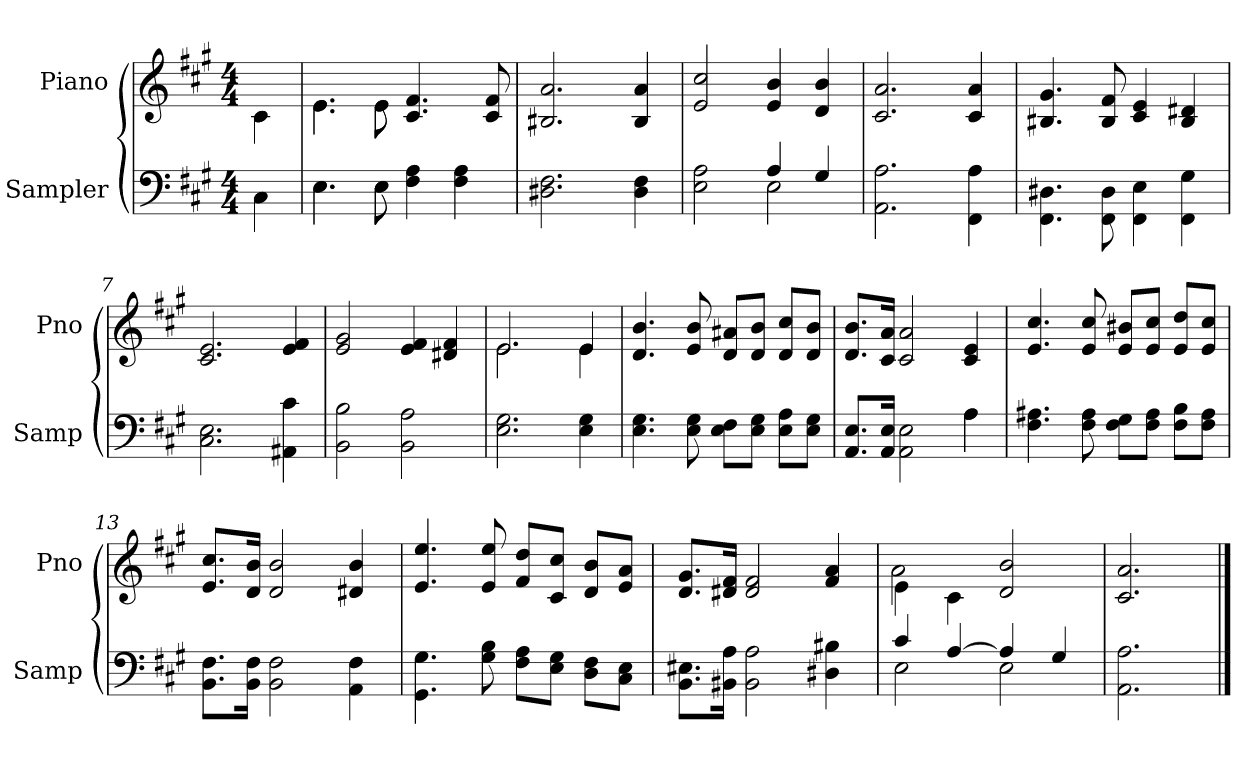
**kern	**kern
*part2	*part1
*staff2	*staff1
*I"Sampler	*I"Piano
*I'Samp	*I'Pno
*clefF4	*clefG2
*k[f#c#g#]	*k[f#c#g#]
*A:	*A:
*M4/4	*M4/4
=1	=1
*^	*^
4C#\	4C#	4c#\	4c#
=2	=2	=2	=2
4.E\	4.E	4.e\	4.e
8E\	8E	8e\	8e
4F#\ 4A\	2ryy	4.c# 4.f#	2ryy
4F#\ 4A\	.	.	.
.	.	8c# 8f#	.
*v	*v	*	*
*	*v	*v
=3	=3
2.D#X\ 2.F#\	2.B#X 2.a
4D#\ 4F#\	4B# 4a
=4	=4
*^	*
2E\ 2A\	2ryy	2e 2cc#
4A/	2E	4e/ 4b/
4G#/	.	4d/ 4b/
*v	*v	*
=5	=5
2.AA\ 2.A\	2.c# 2.a
4FF#\ 4A\	4c# 4a
=6	=6
4.FF#\ 4.D#X\	4.B#X 4.g#
8FF#\ 8D#\	8B# 8f#
4FF#\ 4E\	4c# 4e
4FF#\ 4G#\	4B# 4d#X
=7	=7
2.C#\ 2.E\	2.c# 2.e
4AA#X\ 4c#\	4e 4f#
=8	=8
2BB\ 2B\	2e 2g#
2BB\ 2A\	4e/ 4f#/
.	4d#X/ 4f#/
=9	=9
*	*^
2.E\ 2.G#\	2.e/	2.e
4E\ 4G#\	4e/	4e
*	*v	*v
=10	=10
4.E\ 4.G#\	4.d 4.b
8E\ 8G#\	8e 8b
8E\ 8F#\L	8d/ 8a#X/L
8E\ 8G#\J	8d/ 8b/J
8E\ 8A\L	8d/ 8cc#/L
8E\ 8G#\J	8d/ 8b/J
=11	=11
*^	*
8.AA/ 8.E/L	2.ryy	8.d/ 8.b/L
16AA/ 16E/Jk	.	16c#/ 16a/Jk
2AA\ 2E\	.	2c# 2a
4A\	4A	4c# 4e
*v	*v	*
=12	=12
4.F#\ 4.A#X\	4.e 4.cc#
8F#\ 8A#\	8e 8cc#
8F#\ 8G#\L	8e/ 8b#X/L
8F#\ 8A#\J	8e/ 8cc#/J
8F#\ 8B\L	8e/ 8dd/L
8F#\ 8A#\J	8e/ 8cc#/J
=13	=13
8.BB\ 8.F#\L	8.e/ 8.cc#/L
16BB\ 16F#\Jk	16d/ 16b/Jk
2BB\ 2F#\	2d 2b
4AA\ 4F#\	4d#X 4b
=14	=14
4.GG#\ 4.G#\	4.e 4.ee
8G#\ 8B\	8e 8ee
8F#\ 8A\L	8f#/ 8dd/L
8E\ 8G#\J	8c#/ 8cc#/J
8D\ 8F#\L	8d/ 8b/L
8C#\ 8E\J	8e/ 8a/J
=15	=15
8.BB\ 8.E#X\L	8.d/ 8.g#/L
16BB#X\ 16A\Jk	16d#X/ 16f#/Jk
2BB#\ 2A\	2d# 2f#
4D#X\ 4B#X\	4f# 4a
=16	=16
*^	*^
4c#/	2E	4e\	2a
[4A/	.	4c#\	.
4A/]	2E	2d 2b	2ryy
4G#/	.	.	.
*v	*v	*	*
*	*v	*v
=17	=17
2.AA\ 2.A\	2.c# 2.a
==	==
*-	*-
